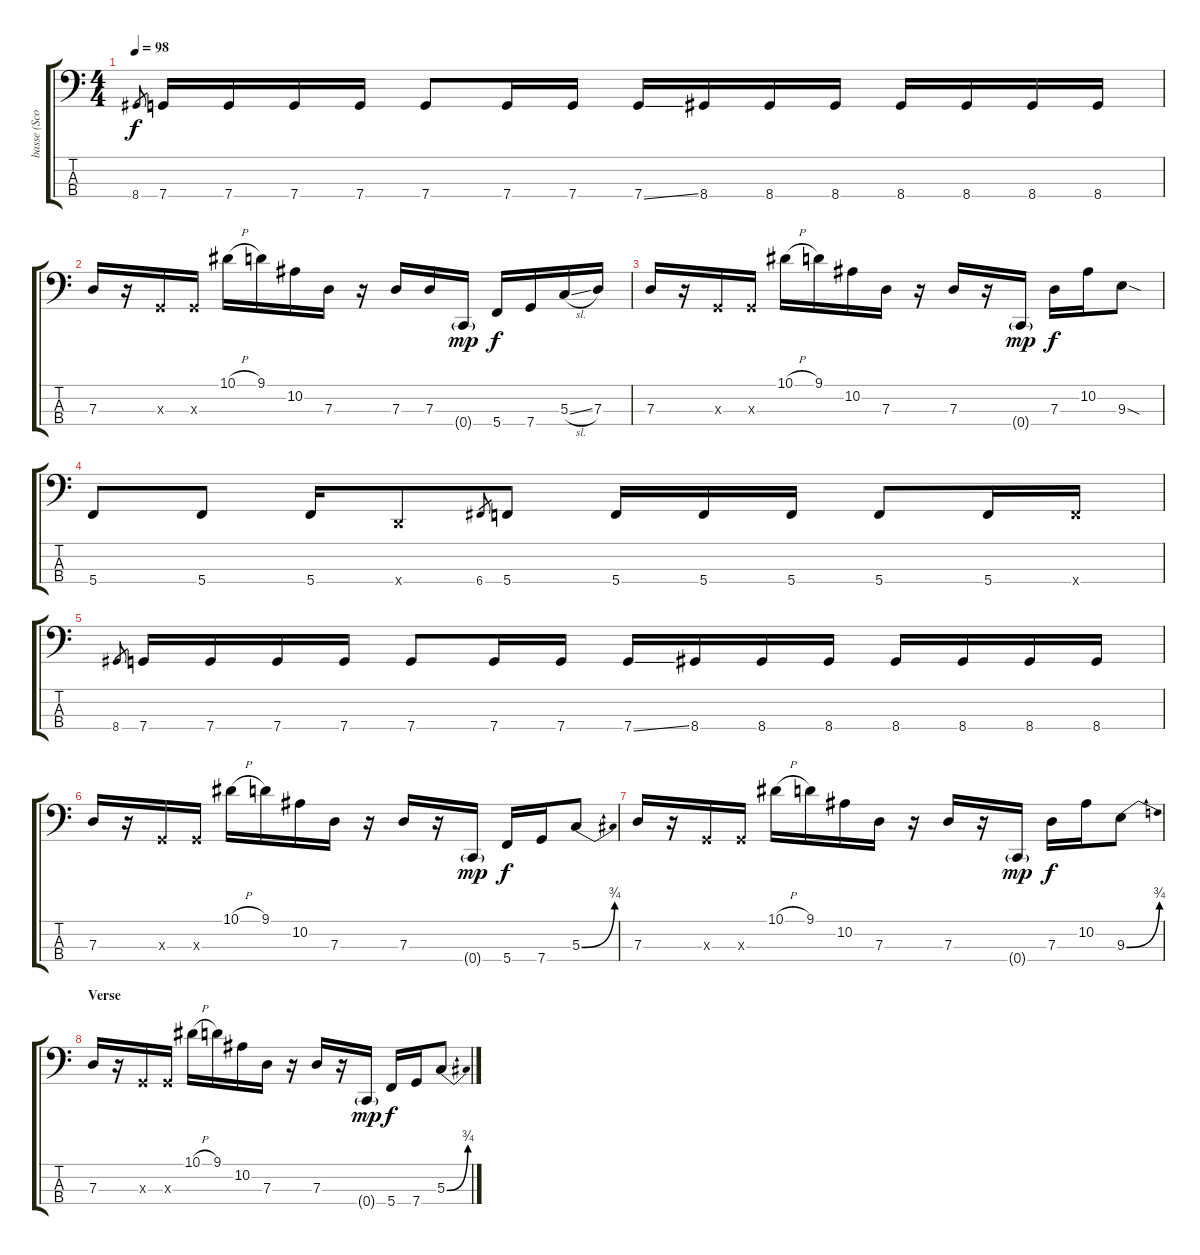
\track ("basse (Scott Reeder)" "basse (Sco") {instrument electricbasspick}
\staff {score tabs}
\tuning (F2 C2 G1 C1) {hide}
\ts (4 4)
\tempo 98
\clef f4
\ks c
8.4.8{gr dy f} 7.4.16 7.4.16 7.4.16 7.4.16 7.4.8 7.4.16 7.4.16 7.4{ss}.16 8.4.16 8.4.16 8.4.16 8.4.16 8.4.16 8.4.16 8.4.16 |
7.3.16 r.16 0.3{x}.16 0.3{x}.16 10.1{h}.16 9.1.16 10.2.16 7.3.16 r.16 7.3.16 7.3.16 0.4{g}.16{dy mp} 5.4.16{dy f} 7.4.16 5.3{sl}.16 7.3.16 |
7.3.16 r.16 0.3{x}.16 0.3{x}.16 10.1{h}.16 9.1.16 10.2.16 7.3.16 r.16 7.3.16 r.16 0.4{g}.16{dy mp} 7.3.16{dy f} 10.2.16 9.3{sod}.8 |
5.4.8 5.4.8 5.4.16 2.4{x}.8 6.4.8{gr} 5.4.8 5.4.16 5.4.16 5.4.16 5.4.8 5.4.16 5.4{x}.16 |
8.4.8{gr} 7.4.16 7.4.16 7.4.16 7.4.16 7.4.8 7.4.16 7.4.16 7.4{ss}.16 8.4.16 8.4.16 8.4.16 8.4.16 8.4.16 8.4.16 8.4.16 |
7.3.16 r.16 0.3{x}.16 0.3{x}.16 10.1{h}.16 9.1.16 10.2.16 7.3.16 r.16 7.3.16 r.16 0.4{g}.16{dy mp} 5.4.16{dy f} 7.4.16 5.3{be (bend 0 0 60 3)}.8 |
7.3.16 r.16 0.3{x}.16 0.3{x}.16 10.1{h}.16 9.1.16 10.2.16 7.3.16 r.16 7.3.16 r.16 0.4{g}.16{dy mp} 7.3.16{dy f} 10.2.16 9.3{be (bend 0 0 60 3)}.8 |
\section ("" "Verse")
7.3.16 r.16 0.3{x}.16 0.3{x}.16 10.1{h}.16 9.1.16 10.2.16 7.3.16 r.16 7.3.16 r.16 0.4{g}.16{dy mp} 5.4.16{dy f} 7.4.16 5.3{be (bend 0 0 60 3)}.8
